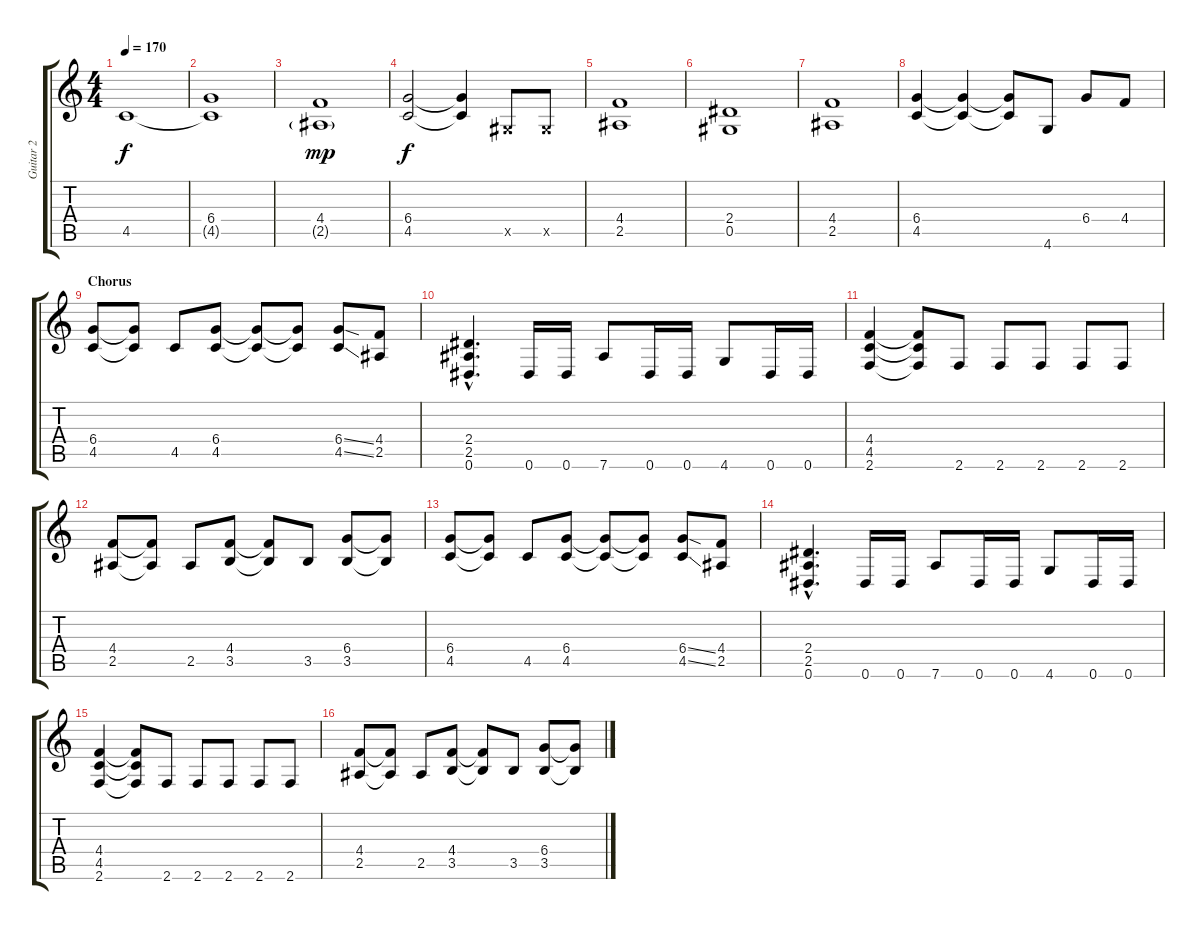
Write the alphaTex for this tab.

\track ("Guitar 2" "Guitar 2") {instrument distortionguitar}
\staff {score tabs}
\tuning (Eb4 Bb3 Gb3 Db3 Ab2 Eb2) {hide}
\ts (4 4)
\tempo 170
\clef g2
\ks c
4.5.1{dy f} |
(6.4 4.5{t}).1 |
(4.4 2.5{g}).1{dy mp} |
(6.4 4.5).2{dy f} (6.4{t} 4.5{t}).4 0.5{x}.8 0.5{x}.8 |
(4.4 2.5).1 |
(2.4 0.5).1 |
(4.4 2.5).1 |
(6.4 4.5).4 (6.4{t} 4.5{t}).4 (6.4{t} 4.5{t}).8 4.6.8 6.4.8 4.4.8 |
\section ("" "Chorus")
(6.4 4.5).8 (6.4{t} 4.5{t}).8 4.5.8 (6.4 4.5).8 (6.4{t} 4.5{t}).8 (6.4{t} 4.5{t}).8 (6.4{ss} 4.5{ss}).8 (4.4 2.5).8 |
(2.4{hac} 2.5{hac} 0.6{hac}).4{d} 0.6.16 0.6.16 7.6.8 0.6.16 0.6.16 4.6.8 0.6.16 0.6.16 |
(4.4 4.5 2.6).4 (4.4{t} 4.5{t} 2.6{t}).8 2.6.8 2.6.8 2.6.8 2.6.8 2.6.8 |
(4.4 2.5).8 (4.4{t} 2.5{t}).8 2.5.8 (4.4 3.5).8 (4.4{t} 3.5{t}).8 3.5.8 (6.4 3.5).8 (6.4{t} 3.5{t}).8 |
(6.4 4.5).8 (6.4{t} 4.5{t}).8 4.5.8 (6.4 4.5).8 (6.4{t} 4.5{t}).8 (6.4{t} 4.5{t}).8 (6.4{ss} 4.5{ss}).8 (4.4 2.5).8 |
(2.4{hac} 2.5{hac} 0.6{hac}).4{d} 0.6.16 0.6.16 7.6.8 0.6.16 0.6.16 4.6.8 0.6.16 0.6.16 |
(4.4 4.5 2.6).4 (4.4{t} 4.5{t} 2.6{t}).8 2.6.8 2.6.8 2.6.8 2.6.8 2.6.8 |
(4.4 2.5).8 (4.4{t} 2.5{t}).8 2.5.8 (4.4 3.5).8 (4.4{t} 3.5{t}).8 3.5.8 (6.4 3.5).8 (6.4{t} 3.5{t}).8
